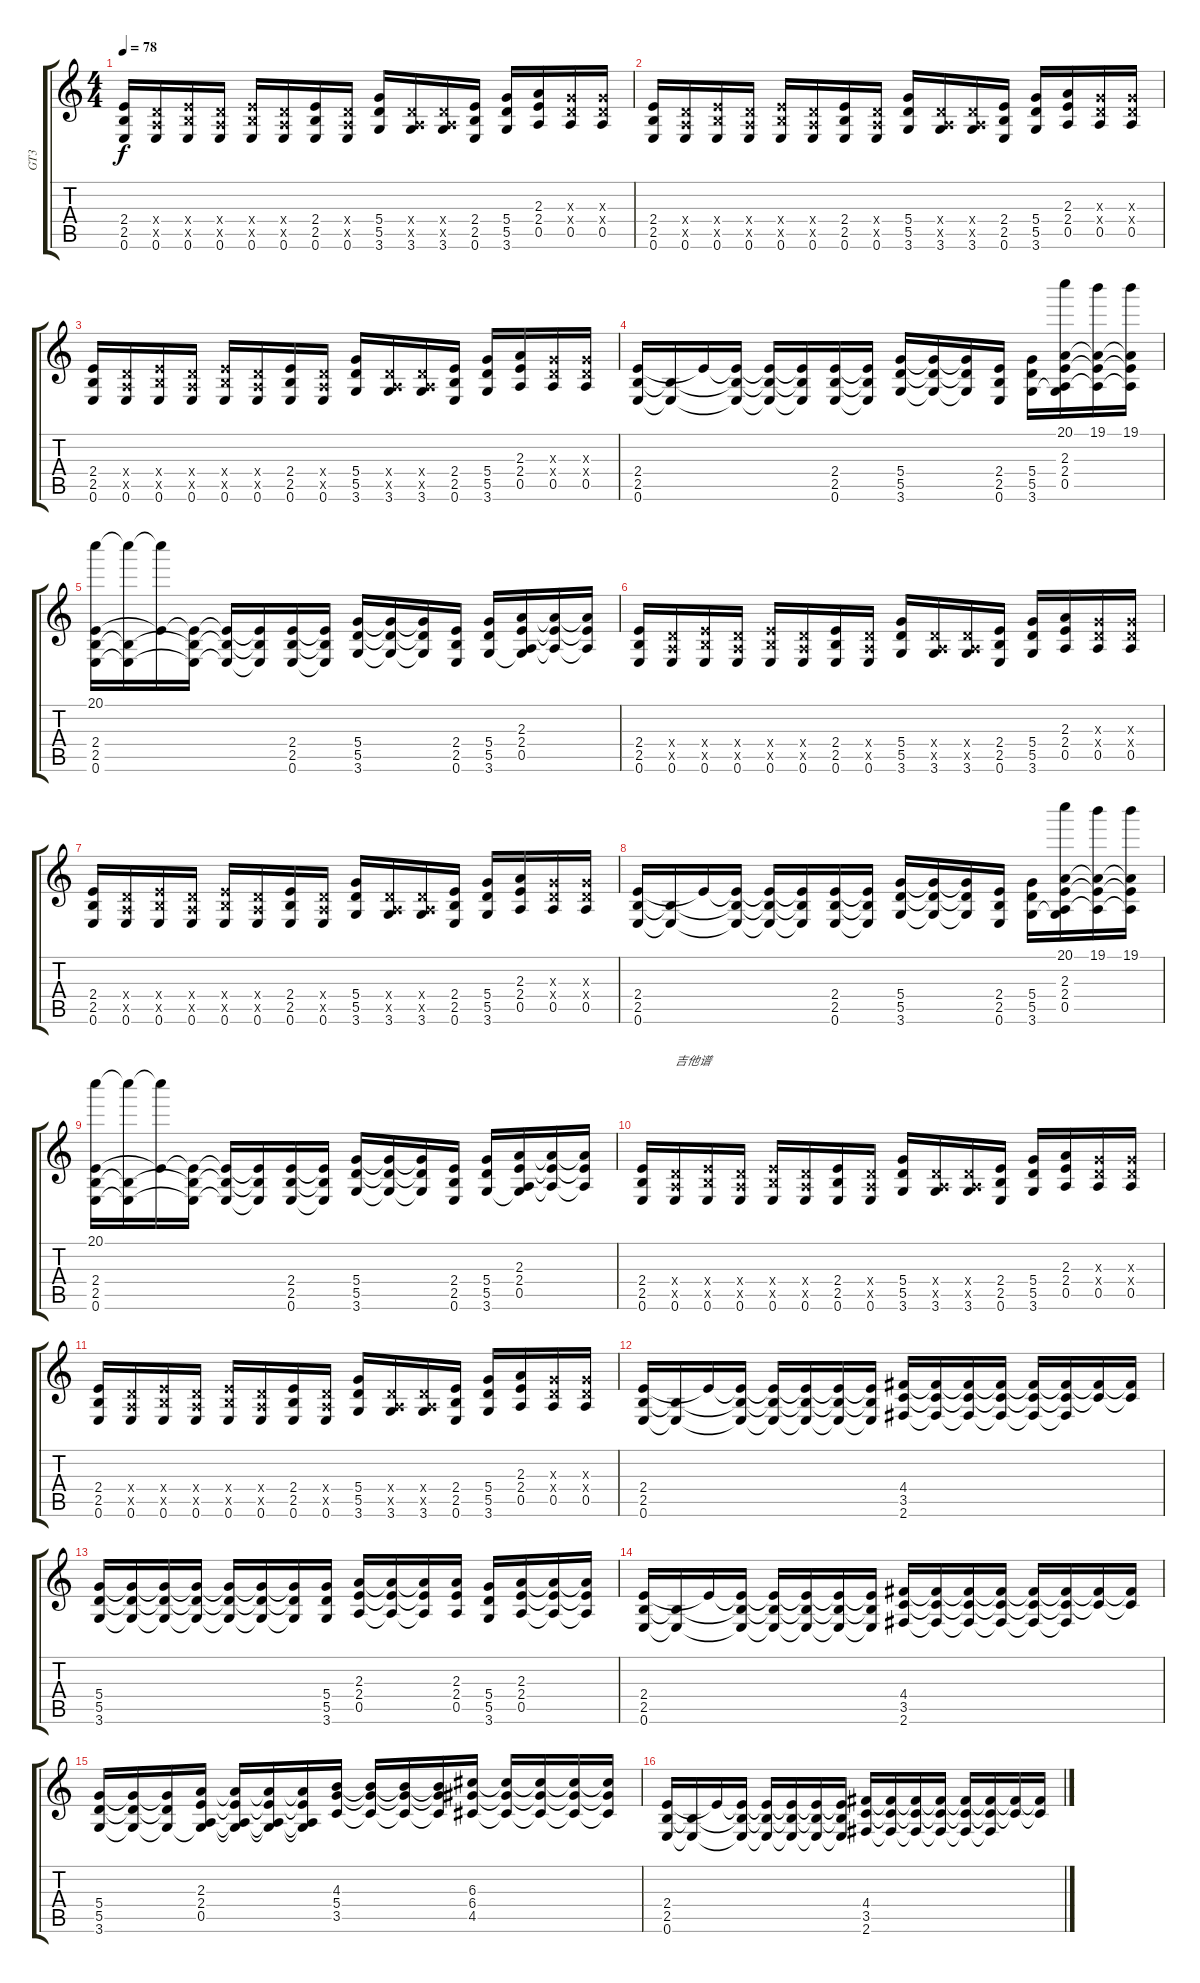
\track ("GT3" "GT3") {instrument overdrivenguitar}
\staff {score tabs}
\tuning (E4 B3 G3 D3 A2 E2) {hide}
\ts (4 4)
\tempo 78
\clef g2
\ks c
(2.4 2.5 0.6).16{dy f} (0.4{x} 0.5{x} 0.6).16 (2.4{x} 2.5{x} 0.6).16 (0.4{x} 0.5{x} 0.6).16 (2.4{x} 2.5{x} 0.6).16 (0.4{x} 0.5{x} 0.6).16 (2.4 2.5 0.6).16 (0.4{x} 0.5{x} 0.6).16 (5.4 5.5 3.6).16 (0.4{x} 0.5{x} 3.6).16 (0.4{x} 0.5{x} 3.6).16 (2.4 2.5 0.6).16 (5.4 5.5 3.6).16 (2.3 2.4 0.5).16 (0.3{x} 0.4{x} 0.5).16 (0.3{x} 0.4{x} 0.5).16 |
(2.4 2.5 0.6).16 (0.4{x} 0.5{x} 0.6).16 (2.4{x} 2.5{x} 0.6).16 (0.4{x} 0.5{x} 0.6).16 (2.4{x} 2.5{x} 0.6).16 (0.4{x} 0.5{x} 0.6).16 (2.4 2.5 0.6).16 (0.4{x} 0.5{x} 0.6).16 (5.4 5.5 3.6).16 (0.4{x} 0.5{x} 3.6).16 (0.4{x} 0.5{x} 3.6).16 (2.4 2.5 0.6).16 (5.4 5.5 3.6).16 (2.3 2.4 0.5).16 (0.3{x} 0.4{x} 0.5).16 (0.3{x} 0.4{x} 0.5).16 |
(2.4 2.5 0.6).16 (0.4{x} 0.5{x} 0.6).16 (2.4{x} 2.5{x} 0.6).16 (0.4{x} 0.5{x} 0.6).16 (2.4{x} 2.5{x} 0.6).16 (0.4{x} 0.5{x} 0.6).16 (2.4 2.5 0.6).16 (0.4{x} 0.5{x} 0.6).16 (5.4 5.5 3.6).16 (0.4{x} 0.5{x} 3.6).16 (0.4{x} 0.5{x} 3.6).16 (2.4 2.5 0.6).16 (5.4 5.5 3.6).16 (2.3 2.4 0.5).16 (0.3{x} 0.4{x} 0.5).16 (0.3{x} 0.4{x} 0.5).16 |
(2.4 2.5 0.6).16 (2.5{t} 0.6{t}).16 2.4{t}.16 (2.4{t} 2.5{t} 0.6{t}).16 (2.4{t} 2.5{t} 0.6{t}).16 (2.4{t} 2.5{t} 0.6{t}).16 (2.4 2.5 0.6).16 (2.4{t} 2.5{t} 0.6{t}).16 (5.4 5.5 3.6).16 (5.4{t} 5.5{t} 3.6{t}).16 (5.4{t} 5.5{t} 3.6{t}).16 (2.4 2.5 0.6).16 (5.4 5.5 3.6).16 (20.1 2.3 2.4 0.5 3.6{t}).16 (19.1 2.3{t} 2.4{t} 0.5{t}).16 (19.1 2.3{t} 2.4{t} 0.5{t}).16 |
(20.1 2.4 2.5 0.6).16 (20.1{t} 2.5{t} 0.6{t}).16 (20.1{t} 2.4{t}).16 (2.4{t} 2.5{t} 0.6{t}).16 (2.4{t} 2.5{t} 0.6{t}).16 (2.4{t} 2.5{t} 0.6{t}).16 (2.4 2.5 0.6).16 (2.4{t} 2.5{t} 0.6{t}).16 (5.4 5.5 3.6).16 (5.4{t} 5.5{t} 3.6{t}).16 (5.4{t} 5.5{t} 3.6{t}).16 (2.4 2.5 0.6).16 (5.4 5.5 3.6).16 (2.3 2.4 0.5 3.6{t}).16 (2.3{t} 2.4{t} 0.5{t}).16 (2.3{t} 2.4{t} 0.5{t}).16 |
(2.4 2.5 0.6).16{volume 13 instrument overdrivenguitar} (0.4{x} 0.5{x} 0.6).16 (2.4{x} 2.5{x} 0.6).16 (0.4{x} 0.5{x} 0.6).16 (2.4{x} 2.5{x} 0.6).16 (0.4{x} 0.5{x} 0.6).16 (2.4 2.5 0.6).16 (0.4{x} 0.5{x} 0.6).16 (5.4 5.5 3.6).16 (0.4{x} 0.5{x} 3.6).16 (0.4{x} 0.5{x} 3.6).16 (2.4 2.5 0.6).16 (5.4 5.5 3.6).16 (2.3 2.4 0.5).16 (0.3{x} 0.4{x} 0.5).16 (0.3{x} 0.4{x} 0.5).16 |
(2.4 2.5 0.6).16 (0.4{x} 0.5{x} 0.6).16 (2.4{x} 2.5{x} 0.6).16 (0.4{x} 0.5{x} 0.6).16 (2.4{x} 2.5{x} 0.6).16 (0.4{x} 0.5{x} 0.6).16 (2.4 2.5 0.6).16 (0.4{x} 0.5{x} 0.6).16 (5.4 5.5 3.6).16 (0.4{x} 0.5{x} 3.6).16 (0.4{x} 0.5{x} 3.6).16 (2.4 2.5 0.6).16 (5.4 5.5 3.6).16 (2.3 2.4 0.5).16 (0.3{x} 0.4{x} 0.5).16 (0.3{x} 0.4{x} 0.5).16 |
(2.4 2.5 0.6).16 (2.5{t} 0.6{t}).16 2.4{t}.16 (2.4{t} 2.5{t} 0.6{t}).16 (2.4{t} 2.5{t} 0.6{t}).16 (2.4{t} 2.5{t} 0.6{t}).16 (2.4 2.5 0.6).16 (2.4{t} 2.5{t} 0.6{t}).16 (5.4 5.5 3.6).16 (5.4{t} 5.5{t} 3.6{t}).16 (5.4{t} 5.5{t} 3.6{t}).16 (2.4 2.5 0.6).16 (5.4 5.5 3.6).16 (20.1 2.3 2.4 0.5 3.6{t}).16 (19.1 2.3{t} 2.4{t} 0.5{t}).16 (19.1 2.3{t} 2.4{t} 0.5{t}).16 |
(20.1 2.4 2.5 0.6).16 (20.1{t} 2.5{t} 0.6{t}).16 (20.1{t} 2.4{t}).16 (2.4{t} 2.5{t} 0.6{t}).16 (2.4{t} 2.5{t} 0.6{t}).16 (2.4{t} 2.5{t} 0.6{t}).16 (2.4 2.5 0.6).16 (2.4{t} 2.5{t} 0.6{t}).16 (5.4 5.5 3.6).16 (5.4{t} 5.5{t} 3.6{t}).16 (5.4{t} 5.5{t} 3.6{t}).16 (2.4 2.5 0.6).16 (5.4 5.5 3.6).16 (2.3 2.4 0.5 3.6{t}).16 (2.3{t} 2.4{t} 0.5{t}).16 (2.3{t} 2.4{t} 0.5{t}).16 |
(2.4 2.5 0.6).16{volume 13 instrument overdrivenguitar} (0.4{x} 0.5{x} 0.6).16{txt "吉他谱"} (2.4{x} 2.5{x} 0.6).16 (0.4{x} 0.5{x} 0.6).16 (2.4{x} 2.5{x} 0.6).16 (0.4{x} 0.5{x} 0.6).16 (2.4 2.5 0.6).16 (0.4{x} 0.5{x} 0.6).16 (5.4 5.5 3.6).16 (0.4{x} 0.5{x} 3.6).16 (0.4{x} 0.5{x} 3.6).16 (2.4 2.5 0.6).16 (5.4 5.5 3.6).16 (2.3 2.4 0.5).16 (0.3{x} 0.4{x} 0.5).16 (0.3{x} 0.4{x} 0.5).16 |
(2.4 2.5 0.6).16 (0.4{x} 0.5{x} 0.6).16 (2.4{x} 2.5{x} 0.6).16 (0.4{x} 0.5{x} 0.6).16 (2.4{x} 2.5{x} 0.6).16 (0.4{x} 0.5{x} 0.6).16 (2.4 2.5 0.6).16 (0.4{x} 0.5{x} 0.6).16 (5.4 5.5 3.6).16 (0.4{x} 0.5{x} 3.6).16 (0.4{x} 0.5{x} 3.6).16 (2.4 2.5 0.6).16 (5.4 5.5 3.6).16 (2.3 2.4 0.5).16 (0.3{x} 0.4{x} 0.5).16 (0.3{x} 0.4{x} 0.5).16 |
(2.4 2.5 0.6).16 (2.5{t} 0.6{t}).16 2.4{t}.16 (2.4{t} 2.5{t} 0.6{t}).16 (2.4{t} 2.5{t} 0.6{t}).16 (2.4{t} 2.5{t} 0.6{t}).16 (2.4{t} 2.5{t} 0.6{t}).16 (2.4{t} 2.5{t} 0.6{t}).16 (4.4 3.5 2.6).16 (4.4{t} 3.5{t} 2.6{t}).16 (4.4{t} 3.5{t} 2.6{t}).16 (4.4{t} 3.5{t} 2.6{t}).16 (4.4{t} 3.5{t} 2.6{t}).16 (4.4{t} 3.5{t} 2.6{t}).16 (4.4{t} 3.5{t}).16 (4.4{t} 3.5{t}).16 |
(5.4 5.5 3.6).16 (5.4{t} 5.5{t} 3.6{t}).16 (5.4{t} 5.5{t} 3.6{t}).16 (5.4{t} 5.5{t} 3.6{t}).16 (5.4{t} 5.5{t} 3.6{t}).16 (5.4{t} 5.5{t} 3.6{t}).16 (5.4{t} 5.5{t} 3.6{t}).16 (5.4 5.5 3.6).16 (2.3 2.4 0.5).16 (2.3{t} 2.4{t} 0.5{t}).16 (2.3{t} 2.4{t} 0.5{t}).16 (2.3 2.4 0.5).16 (5.4 5.5 3.6).16 (2.3 2.4 0.5).16 (2.3{t} 2.4{t} 0.5{t}).16 (2.3{t} 2.4{t} 0.5{t}).16 |
(2.4 2.5 0.6).16 (2.5{t} 0.6{t}).16 2.4{t}.16 (2.4{t} 2.5{t} 0.6{t}).16 (2.4{t} 2.5{t} 0.6{t}).16 (2.4{t} 2.5{t} 0.6{t}).16 (2.4{t} 2.5{t} 0.6{t}).16 (2.4{t} 2.5{t} 0.6{t}).16 (4.4 3.5 2.6).16 (4.4{t} 3.5{t} 2.6{t}).16 (4.4{t} 3.5{t} 2.6{t}).16 (4.4{t} 3.5{t} 2.6{t}).16 (4.4{t} 3.5{t} 2.6{t}).16 (4.4{t} 3.5{t} 2.6{t}).16 (4.4{t} 3.5{t}).16 (4.4{t} 3.5{t}).16 |
(5.4 5.5 3.6).16 (5.4{t} 5.5{t} 3.6{t}).16 (5.4{t} 5.5{t} 3.6{t}).16 (2.3 2.4 0.5 3.6{t}).16 (2.3{t} 2.4{t} 0.5{t} 3.6{t}).16 (2.3{t} 2.4{t} 0.5{t} 3.6{t}).16 (2.3{t} 2.4{t} 0.5{t} 3.6{t}).16 (4.3 5.4 3.5).16 (4.3{t} 5.4{t} 3.5{t}).16 (4.3{t} 5.4{t} 3.5{t}).16 (4.3{t} 5.4{t} 3.5{t}).16 (6.3 6.4 4.5).16 (6.3{t} 6.4{t} 4.5{t}).16 (6.3{t} 6.4{t} 4.5{t}).16 (6.3{t} 6.4{t} 4.5{t}).16 (6.3{t} 6.4{t} 4.5{t}).16 |
(2.4 2.5 0.6).16 (2.5{t} 0.6{t}).16 2.4{t}.16 (2.4{t} 2.5{t} 0.6{t}).16 (2.4{t} 2.5{t} 0.6{t}).16 (2.4{t} 2.5{t} 0.6{t}).16 (2.4{t} 2.5{t} 0.6{t}).16 (2.4{t} 2.5{t} 0.6{t}).16 (4.4 3.5 2.6).16 (4.4{t} 3.5{t} 2.6{t}).16 (4.4{t} 3.5{t} 2.6{t}).16 (4.4{t} 3.5{t} 2.6{t}).16 (4.4{t} 3.5{t} 2.6{t}).16 (4.4{t} 3.5{t} 2.6{t}).16 (4.4{t} 3.5{t}).16 (4.4{t} 3.5{t}).16
